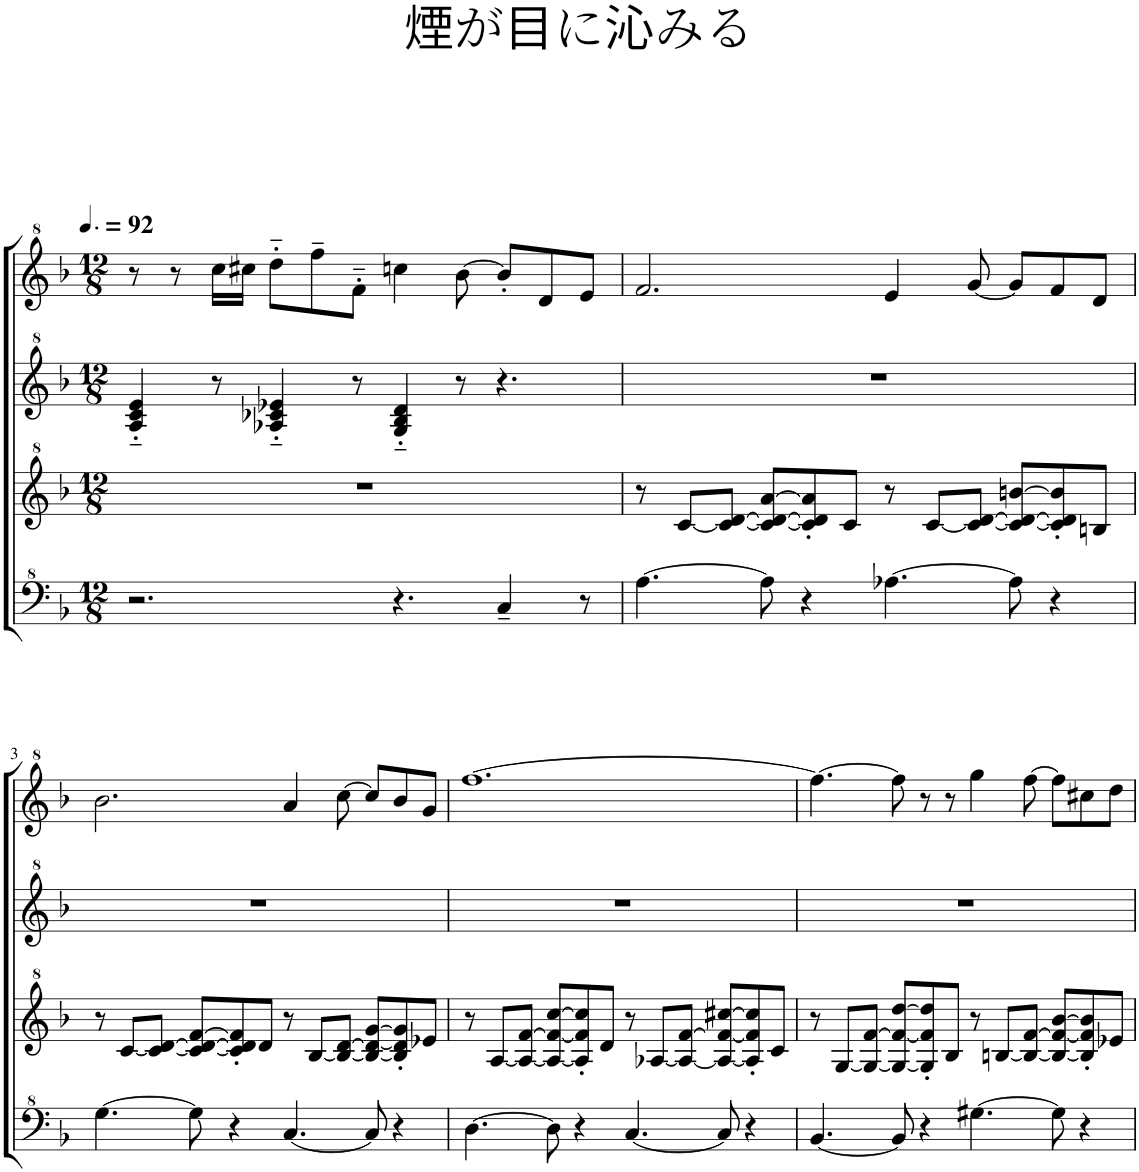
**kern	**kern	**kern	**kern
*part1	*part1	*part1	*part1
*staff4	*staff3	*staff2	*staff1
*I"Model III	*	*	*
*clefF^4	*clefG^2	*clefG^2	*clefG^2
*k[b-]	*k[b-]	*k[b-]	*k[b-]
*M12/8	*M12/8	*M12/8	*M12/8
*MM138	*MM138	*MM138	*MM138
=1	=1	=1	=1
2.r	1.r	4a/'~ 4cc/'~ 4ee/'~	8r
.	.	.	8r
.	.	8r	16ccc\LL
.	.	.	16ccc#X\JJ
.	.	4a-X/'~ 4cc-X/'~ 4ee-X/'~	8ddd'~\L
.	.	.	8fff~\
.	.	8r	8ff'~\J
4.r	.	4g/'~ 4b-/'~ 4dd/'~	4cccn\
.	.	8r	[8bb-\
4c~/	.	4.r	8bb-'/L]
.	.	.	8dd/
8r	.	.	8ee/J
=2	=2	=2	=2
[4.a\	8r	1.r	2.ff/
.	[8cc/L	.	.
.	8cc/_ [8dd/J	.	.
8a\]	8cc/_ 8dd/_ [8aa/L	.	.
4r	8cc/]' 8dd/]' 8aa/]'	.	.
.	8cc/J	.	.
[4.a-X\	8r	.	4ee/
.	[8cc/L	.	.
.	8cc/_ [8dd/J	.	[8gg/
8a-\]	8cc/_ 8dd/_ [8bbn/L	.	8gg/L]
4r	8cc/]' 8dd/]' 8bb/]'	.	8ff/
.	8bn/J	.	8dd/J
!!LO:LB:g=z
=3	=3	=3	=3
[4.g\	8r	1.r	2.bb-\
.	[8cc/L	.	.
.	8cc/_ [8dd/J	.	.
8g\]	8cc/_ 8dd/_ [8ff/L	.	.
4r	8cc/]' 8dd/]' 8ff/]'	.	.
.	8dd/J	.	.
[4.c/	8r	.	4aa/
.	[8b-/L	.	.
.	8b-/_ [8dd/J	.	[8ccc\
8c/]	8b-/_ 8dd/_ [8gg/L	.	8ccc/L]
4r	8b-/]' 8dd/]' 8gg/]'	.	8bb-/
.	8ee-X/J	.	8gg/J
=4	=4	=4	=4
[4.d\	8r	1.r	[1.fff
.	[8a/L	.	.
.	8a/_ [8ff/J	.	.
8d\]	8a/_ 8ff/_ [8ccc/L	.	.
4r	8a/]' 8ff/]' 8ccc/]'	.	.
.	8dd/J	.	.
[4.c/	8r	.	.
.	[8a-X/L	.	.
.	8a-/_ [8ff/J	.	.
8c/]	8a-/_ 8ff/_ [8ccc#X/L	.	.
4r	8a-/]' 8ff/]' 8ccc#/]'	.	.
.	8cc/J	.	.
=5	=5	=5	=5
[4.B-/	8r	1.r	4.fff\_
.	[8g/L	.	.
.	8g/_ [8ff/J	.	.
8B-/]	8g/_ 8ff/_ [8ddd/L	.	8fff\]
4r	8g/]' 8ff/]' 8ddd/]'	.	8r
.	8b-/J	.	8r
[4.g#X\	8r	.	4ggg\
.	[8bn/L	.	.
.	8b/_ [8ff/J	.	[8fff\
8g#\]	8b/_ 8ff/_ [8bb-/L	.	8fff\L]
4r	8b/]' 8ff/]' 8bb-/]'	.	8ccc#X\
.	8ee-X/J	.	8ddd\J
=	=	=	=
*-	*-	*-	*-
